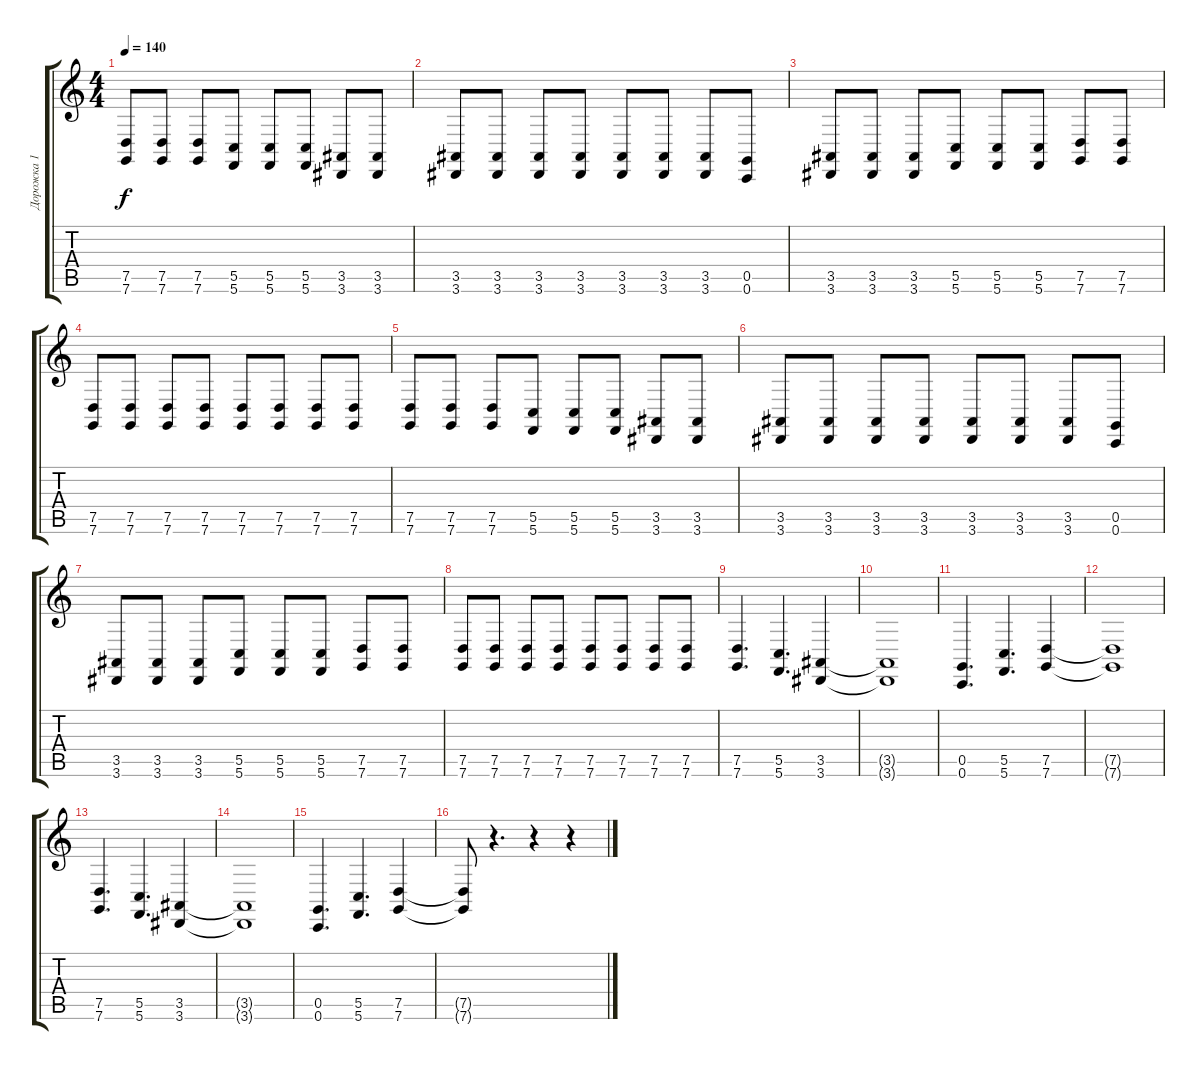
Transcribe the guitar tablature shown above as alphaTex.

\track ("Дорожка 1" "Дорожка 1") {instrument lead2sawtooth}
\staff {score tabs}
\tuning (D4 A3 F3 C3 G2 C2) {hide}
\ts (4 4)
\tempo 140
\clef g2
\ks c
(7.5 7.6).8{dy f} (7.5 7.6).8 (7.5 7.6).8 (5.5 5.6).8 (5.5 5.6).8 (5.5 5.6).8 (3.5 3.6).8 (3.5 3.6).8 |
(3.5 3.6).8 (3.5 3.6).8 (3.5 3.6).8 (3.5 3.6).8 (3.5 3.6).8 (3.5 3.6).8 (3.5 3.6).8 (0.5 0.6).8 |
(3.5 3.6).8 (3.5 3.6).8 (3.5 3.6).8 (5.5 5.6).8 (5.5 5.6).8 (5.5 5.6).8 (7.5 7.6).8 (7.5 7.6).8 |
(7.5 7.6).8 (7.5 7.6).8 (7.5 7.6).8 (7.5 7.6).8 (7.5 7.6).8 (7.5 7.6).8 (7.5 7.6).8 (7.5 7.6).8 |
(7.5 7.6).8 (7.5 7.6).8 (7.5 7.6).8 (5.5 5.6).8 (5.5 5.6).8 (5.5 5.6).8 (3.5 3.6).8 (3.5 3.6).8 |
(3.5 3.6).8 (3.5 3.6).8 (3.5 3.6).8 (3.5 3.6).8 (3.5 3.6).8 (3.5 3.6).8 (3.5 3.6).8 (0.5 0.6).8 |
(3.5 3.6).8 (3.5 3.6).8 (3.5 3.6).8 (5.5 5.6).8 (5.5 5.6).8 (5.5 5.6).8 (7.5 7.6).8 (7.5 7.6).8 |
(7.5 7.6).8 (7.5 7.6).8 (7.5 7.6).8 (7.5 7.6).8 (7.5 7.6).8 (7.5 7.6).8 (7.5 7.6).8 (7.5 7.6).8 |
(7.5 7.6).4{d instrument electricgrandpiano} (5.5 5.6).4{d} (3.5 3.6).4 |
(3.5{t} 3.6{t}).1 |
(0.5 0.6).4{d} (5.5 5.6).4{d} (7.5 7.6).4 |
(7.5{t} 7.6{t}).1 |
(7.5 7.6).4{d} (5.5 5.6).4{d} (3.5 3.6).4 |
(3.5{t} 3.6{t}).1 |
(0.5 0.6).4{d} (5.5 5.6).4{d} (7.5 7.6).4 |
(7.5{t} 7.6{t}).8 r.4{d} r.4 r.4
